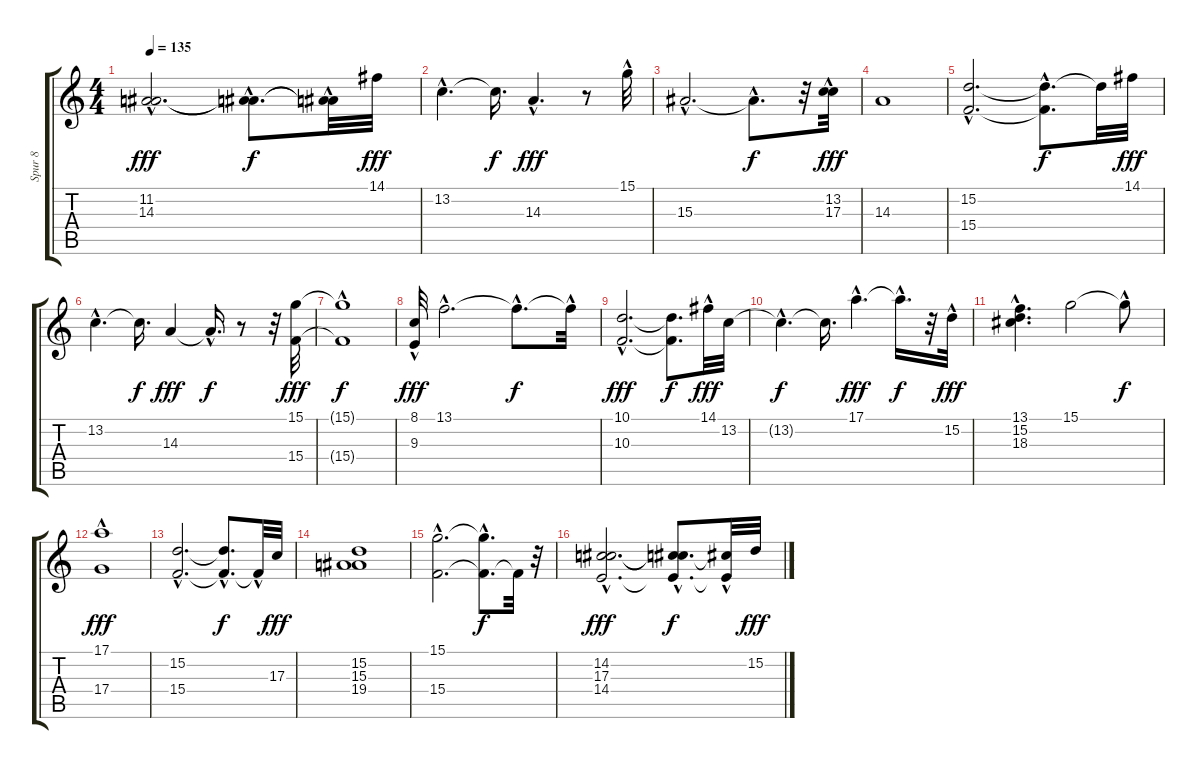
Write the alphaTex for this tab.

\track ("Spur 8" "Spur 8") {instrument rockorgan}
\staff {score tabs}
\tuning (E4 B3 G3 D3 A2 E2) {hide}
\ts (4 4)
\tempo 135
\clef g2
\ks c
(11.2{hac} 14.3{hac}).2{d dy fff} (11.2{hac t} 14.3{hac t}).8{d dy f} (11.2{hac t} 14.3{t}).32 14.1.32{dy fff} |
13.2{hac}.4{d} 13.2{t}.16{d dy f} 14.3{hac}.4{d dy fff} r.8 15.1{hac}.32 |
15.3{hac}.2{d} 15.3{hac t}.8{d dy f} r.32 (13.2{hac} 17.3).32{dy fff} |
14.3.1 |
(15.2{hac} 15.4{hac}).2{d} (15.2{hac t} 15.4{hac t}).8{d dy f} 15.2{t}.32 14.1.32{dy fff} |
13.2{hac}.4{d} 13.2{t}.16{d dy f} 14.3.4{dy fff} 14.3{hac t}.16{d dy f} r.8 r.32 (15.1 15.4).32{dy fff} |
(15.1{t} 15.4{hac t}).1{dy f} |
(8.1 9.3{hac}).32{dy fff} 13.1{hac}.2{d} 13.1{hac t}.8{d dy f} 13.1{hac t}.32 |
(10.1{hac} 10.3{hac}).2{d dy fff} (10.1{t} 10.3{t}).8{d dy f} 14.1{hac}.32{dy fff} 13.2.32 |
13.2{hac t}.4{d dy f} 13.2{t}.16{d} 17.1{hac}.4{d dy fff} 17.1{hac t}.16{d dy f} r.32 15.2{hac}.32{dy fff} |
(13.1 15.2{hac} 18.3{hac}).4{d} 15.1.2 15.1{hac t}.8{dy f} |
(17.1 17.4{hac}).1{dy fff} |
(15.2{hac} 15.4{hac}).2{d} (15.2{hac t} 15.4{hac t}).8{d dy f} 15.4{hac t}.32 17.3.32{dy fff} |
(15.2 15.3 19.4).1 |
(15.1{hac} 15.4{hac}).2{d} (15.1{t} 15.4{hac t}).8{d dy f} 15.4{t}.32 r.32 |
(14.2{hac} 17.3{hac} 14.4{hac}).2{d dy fff} (14.2{hac t} 17.3{hac t} 14.4{hac t}).8{d dy f} (14.2{t} 14.4{hac t}).32 15.2.32{dy fff}
